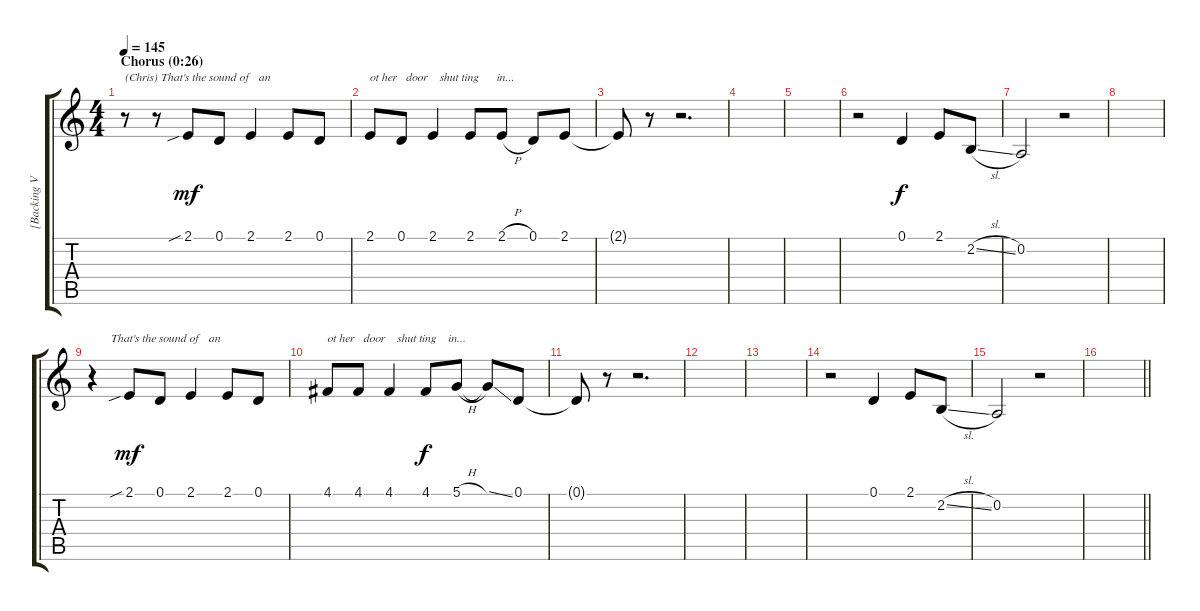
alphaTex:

\track ("[Backing Vocals]" "[Backing V") {instrument voiceoohs}
\staff {score tabs}
\tuning (D4 A3 F3 C3 G2 C2) {hide}
\ts (4 4)
\section ("" "Chorus (0:26)")
\tempo 145
\clef g2
\ks c
r.8{txt "(Chris) That's the sound of   an" dy mf} r.8 2.1{sib}.8 0.1.8 2.1.4 2.1.8 0.1.8 |
2.1.8{txt "ot her   door    shut ting      in..."} 0.1.8 2.1.4 2.1.8 2.1{h}.8 0.1.8 2.1.8 |
2.1{t}.8 r.8 r.2{d} |
|
|
r.2 0.1.4{dy f} 2.1.8 2.2{sl}.8 |
0.2.2 r.2 |
|
r.4{txt "      That's the sound of   an"} 2.1{sib}.8{dy mf} 0.1.8 2.1.4 2.1.8 0.1.8 |
4.1.8{txt "ot her   door    shut ting    in..."} 4.1.8 4.1.4 4.1.8{dy f} 5.1{h}.8 5.1{ss t}.8 0.1.8 |
0.1{t}.8 r.8 r.2{d} |
|
|
r.2 0.1.4 2.1.8 2.2{sl}.8 |
0.2.2 r.2 |
\barLineRight lightlight
